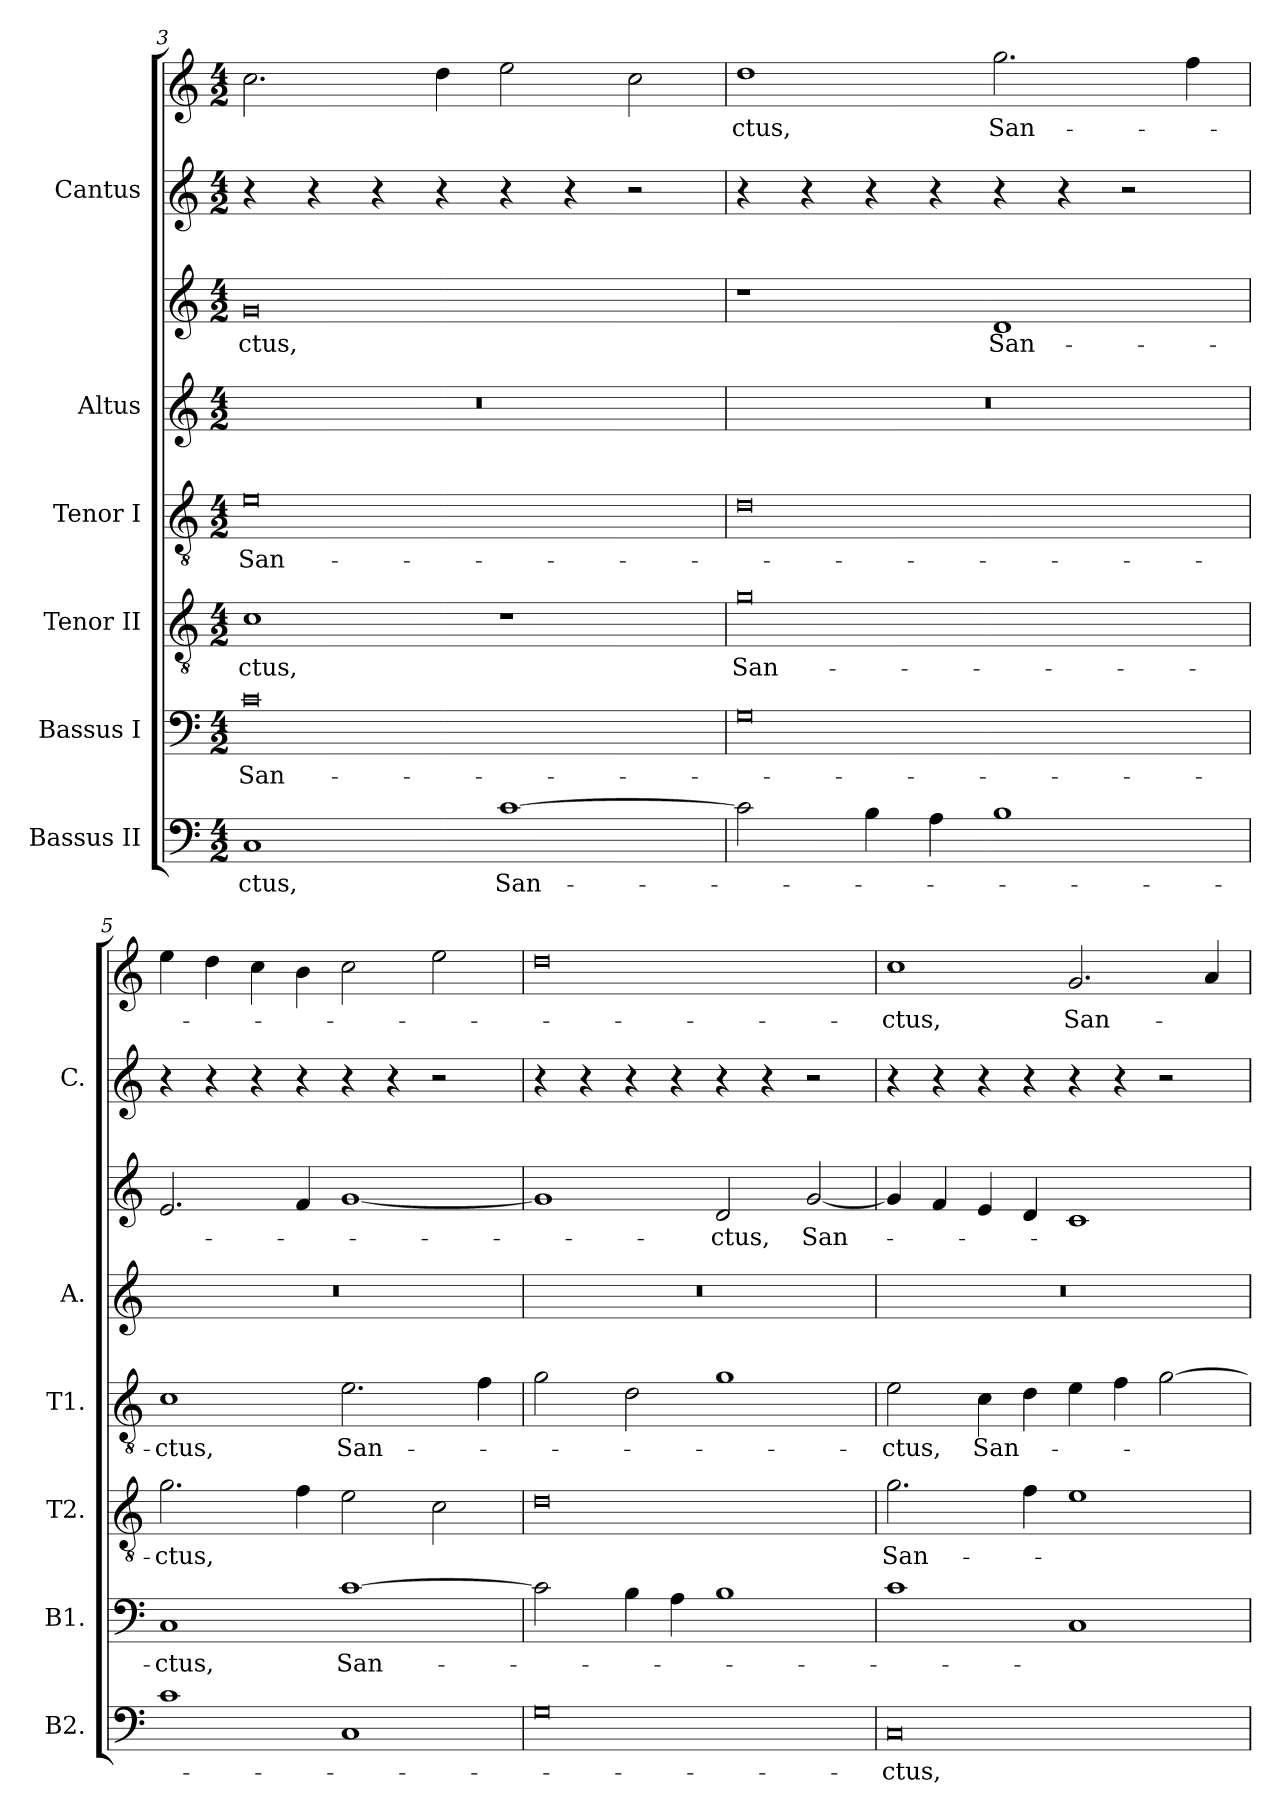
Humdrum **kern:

**kern	**text	**kern	**text	**kern	**text	**kern	**text	**kern	**kern	**text	**kern	**kern	**text
*part6	*part6	*part5	*part5	*part4	*part4	*part3	*part3	*part2	*part2	*part2	*part1	*part1	*part1
*staff8	*staff8	*staff7	*staff7	*staff6	*staff6	*staff5	*staff5	*staff4	*staff3	*staff3	*staff2	*staff1	*staff1
*I"Bassus II	*	*I"Bassus I	*	*I"Tenor II	*	*I"Tenor I	*	*I"Altus	*	*	*I"Cantus	*	*
*I'B2.	*	*I'B1.	*	*I'T2.	*	*I'T1.	*	*I'A.	*	*	*I'C.	*	*
*clefF4	*	*clefF4	*	*clefGv2	*	*clefGv2	*	*clefG2	*clefG2	*	*clefG2	*clefG2	*
*	*	*	*	*ITrd7c12	*	*ITrd7c12	*	*	*	*	*	*	*
*k[]	*	*k[]	*	*k[]	*	*k[]	*	*k[]	*k[]	*	*k[]	*k[]	*
*C:	*	*C:	*	*C:	*	*C:	*	*C:	*C:	*	*C:	*C:	*
*M4/2	*	*M4/2	*	*M4/2	*	*M4/2	*	*M4/2	*M4/2	*	*M4/2	*M4/2	*
=3	=3	=3	=3	=3	=3	=3	=3	=3	=3	=3	=3	=3	=3
!	!LO:LY:b:color=#000000	!	!	!	!	!	!	!	!	!	!	!	!
!	!	!	!LO:LY:b:color=#000000	!	!	!	!	!	!	!	!	!	!
!	!	!	!	!	!LO:LY:b:color=#000000	!	!	!	!	!	!	!	!
!	!	!	!	!	!	!	!LO:LY:b:color=#000000	!LO:N:vis=1	!	!	!	!	!
!	!	!	!	!	!	!	!	!	!	!LO:LY:b:color=#000000	!	!	!
1Ci	-ctus,	0ci	San-	1Ci	-ctus,	0Ei	San-	0r	0gi	-ctus,	4r	2.cci\	.
.	.	.	.	.	.	.	.	.	.	.	4r	.	.
.	.	.	.	.	.	.	.	.	.	.	4r	.	.
.	.	.	.	.	.	.	.	.	.	.	4r	4ddi\	.
!	!LO:LY:b:color=#000000	!	!	!	!	!	!	!	!	!	!	!	!
[1ci	San-	.	.	1r	.	.	.	.	.	.	4r	2eei\	.
.	.	.	.	.	.	.	.	.	.	.	4r	.	.
.	.	.	.	.	.	.	.	.	.	.	2r	2cci\	.
=4	=4	=4	=4	=4	=4	=4	=4	=4	=4	=4	=4	=4	=4
!	!	!	!	!	!LO:LY:b:color=#000000	!	!	!LO:N:vis=1	!	!	!	!	!
!	!	!	!	!	!	!	!	!	!	!	!	!	!LO:LY:b:color=#000000
2ci\]	.	0Gi	.	0Gi	San-	0Di	.	0r	1r	.	4r	1ddi	-ctus,
.	.	.	.	.	.	.	.	.	.	.	4r	.	.
4Bi\	.	.	.	.	.	.	.	.	.	.	4r	.	.
4Ai\	.	.	.	.	.	.	.	.	.	.	4r	.	.
!	!	!	!	!	!	!	!	!	!	!LO:LY:b:color=#000000	!	!	!
!	!	!	!	!	!	!	!	!	!	!	!	!	!LO:LY:b:color=#000000
1Bi	.	.	.	.	.	.	.	.	1di	San-	4r	2.ggi\	San-
.	.	.	.	.	.	.	.	.	.	.	4r	.	.
.	.	.	.	.	.	.	.	.	.	.	2r	.	.
.	.	.	.	.	.	.	.	.	.	.	.	4ffi\	.
=5	=5	=5	=5	=5	=5	=5	=5	=5	=5	=5	=5	=5	=5
!	!	!	!LO:LY:b:color=#000000	!	!	!	!	!	!	!	!	!	!
!	!	!	!	!	!LO:LY:b:color=#000000	!	!	!	!	!	!	!	!
!	!	!	!	!	!	!	!LO:LY:b:color=#000000	!LO:N:vis=1	!	!	!	!	!
1ci	.	1Ci	-ctus,	2.Gi\	-ctus,	1Ci	-ctus,	0r	2.ei/	.	4r	4eei\	.
.	.	.	.	.	.	.	.	.	.	.	4r	4ddi\	.
.	.	.	.	.	.	.	.	.	.	.	4r	4cci\	.
.	.	.	.	4Fi\	.	.	.	.	4fi/	.	4r	4bi\	.
!	!	!	!LO:LY:b:color=#000000	!	!	!	!	!	!	!	!	!	!
!	!	!	!	!	!	!	!LO:LY:b:color=#000000	!	!	!	!	!	!
1Ci	.	[1ci	San-	2Ei\	.	2.Ei\	San-	.	[1gi	.	4r	2cci\	.
.	.	.	.	.	.	.	.	.	.	.	4r	.	.
.	.	.	.	2Ci\	.	.	.	.	.	.	2r	2eei\	.
.	.	.	.	.	.	4Fi\	.	.	.	.	.	.	.
=6	=6	=6	=6	=6	=6	=6	=6	=6	=6	=6	=6	=6	=6
!	!	!	!	!	!	!	!	!LO:N:vis=1	!	!	!	!	!
0Gi	.	2ci\]	.	0Di	.	2Gi\	.	0r	1gi]	.	4r	0ddi	.
.	.	.	.	.	.	.	.	.	.	.	4r	.	.
.	.	4Bi\	.	.	.	2Di\	.	.	.	.	4r	.	.
.	.	4Ai\	.	.	.	.	.	.	.	.	4r	.	.
!	!	!	!	!	!	!	!	!	!	!LO:LY:b:color=#000000	!	!	!
.	.	1Bi	.	.	.	1Gi	.	.	2di/	-ctus,	4r	.	.
.	.	.	.	.	.	.	.	.	.	.	4r	.	.
!	!	!	!	!	!	!	!	!	!	!LO:LY:b:color=#000000	!	!	!
.	.	.	.	.	.	.	.	.	[2gi/	San-	2r	.	.
!!LO:LB:g=z
=7	=7	=7	=7	=7	=7	=7	=7	=7	=7	=7	=7	=7	=7
!	!LO:LY:b:color=#000000	!	!	!	!	!	!	!	!	!	!	!	!
!	!	!	!	!	!LO:LY:b:color=#000000	!	!	!	!	!	!	!	!
!	!	!	!	!	!	!	!LO:LY:b:color=#000000	!LO:N:vis=1	!	!	!	!	!
!	!	!	!	!	!	!	!	!	!	!	!	!	!LO:LY:b:color=#000000
0Ci	-ctus,	1ci	.	2.Gi\	San-	2Ei\	-ctus,	0r	4gi/]	.	4r	1cci	-ctus,
.	.	.	.	.	.	.	.	.	4fi/	.	4r	.	.
!	!	!	!	!	!	!	!LO:LY:b:color=#000000	!	!	!	!	!	!
.	.	.	.	.	.	4Ci\	San-	.	4ei/	.	4r	.	.
.	.	.	.	4Fi\	.	4Di\	.	.	4di/	.	4r	.	.
!	!	!	!	!	!	!	!	!	!	!	!	!	!LO:LY:b:color=#000000
.	.	1Ci	.	1Ei	.	4Ei\	.	.	1ci	.	4r	2.gi/	San-
.	.	.	.	.	.	4Fi\	.	.	.	.	4r	.	.
.	.	.	.	.	.	[2Gi\	.	.	.	.	2r	.	.
.	.	.	.	.	.	.	.	.	.	.	.	4ai/	.
=	=	=	=	=	=	=	=	=	=	=	=	=	=
*-	*-	*-	*-	*-	*-	*-	*-	*-	*-	*-	*-	*-	*-
